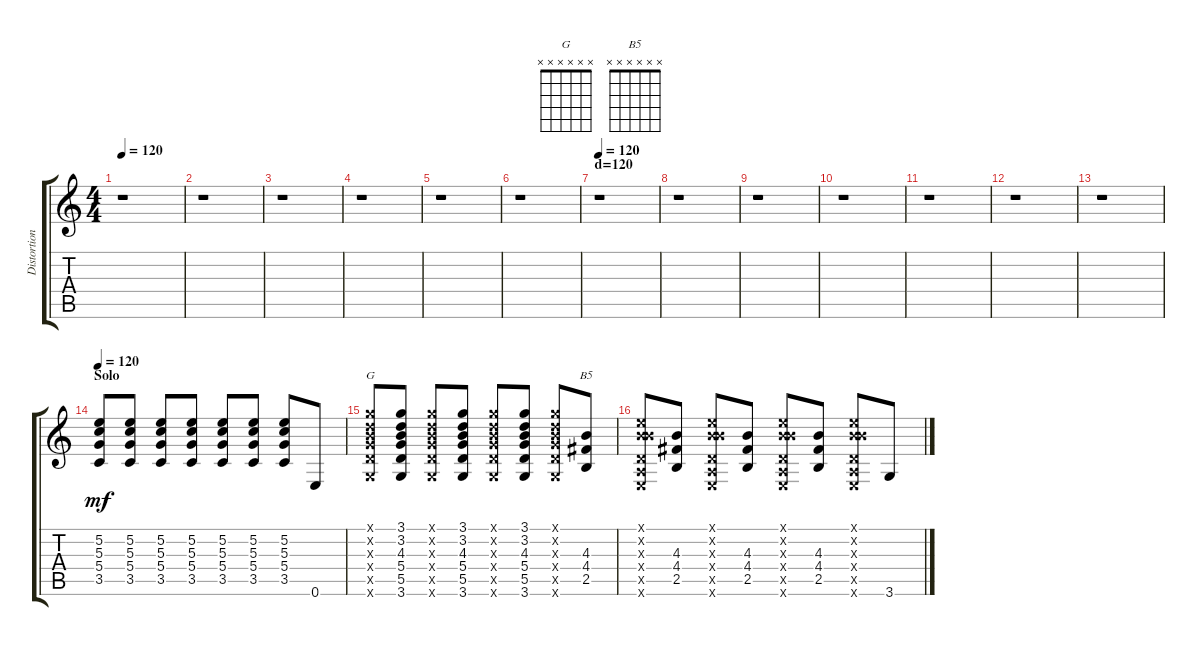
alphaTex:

\track ("Distortion " "Distortion") {instrument distortionguitar}
\staff {score tabs}
\tuning (E4 B3 G3 D3 A2 E2) {hide}
\chord ("G" x x x x x x) {firstfret 0}
\chord ("B5" x x x x x x) {firstfret 0}
\ts (4 4)
\tempo 120
\clef g2
\ks c
r.1{dy mf} |
r.1 |
r.1 |
r.1 |
r.1 |
r.1 |
\section ("" "d=120")
\tempo 120
r.1 |
r.1 |
r.1 |
r.1 |
r.1 |
r.1 |
r.1 |
\section ("" "Solo")
\tempo 120
(5.2 5.3 5.4 3.5).8{volume 16} (5.2 5.3 5.4 3.5).8 (5.2 5.3 5.4 3.5).8 (5.2 5.3 5.4 3.5).8 (5.2 5.3 5.4 3.5).8 (5.2 5.3 5.4 3.5).8 (5.2 5.3 5.4 3.5).8 0.6.8 |
(3.1{x} 3.2{x} 4.3{x} 5.4{x} 5.5{x} 3.6{x}).8{ch "G"} (3.1 3.2 4.3 5.4 5.5 3.6).8 (3.1{x} 3.2{x} 4.3{x} 5.4{x} 5.5{x} 3.6{x}).8 (3.1 3.2 4.3 5.4 5.5 3.6).8 (3.1{x} 3.2{x} 4.3{x} 5.4{x} 5.5{x} 3.6{x}).8 (3.1 3.2 4.3 5.4 5.5 3.6).8 (3.1{x} 3.2{x} 4.3{x} 5.4{x} 5.5{x} 3.6{x}).8 (4.3 4.4 2.5).8{ch "B5"} |
(0.1{x} 0.2{x} 4.3{x} 0.4{x} 0.5{x} 0.6{x}).8 (4.3 4.4 2.5).8 (0.1{x} 0.2{x} 4.3{x} 0.4{x} 0.5{x} 0.6{x}).8 (4.3 4.4 2.5).8 (0.1{x} 0.2{x} 4.3{x} 0.4{x} 0.5{x} 0.6{x}).8 (4.3 4.4 2.5).8 (0.1{x} 0.2{x} 4.3{x} 0.4{x} 0.5{x} 0.6{x}).8 3.6.8
